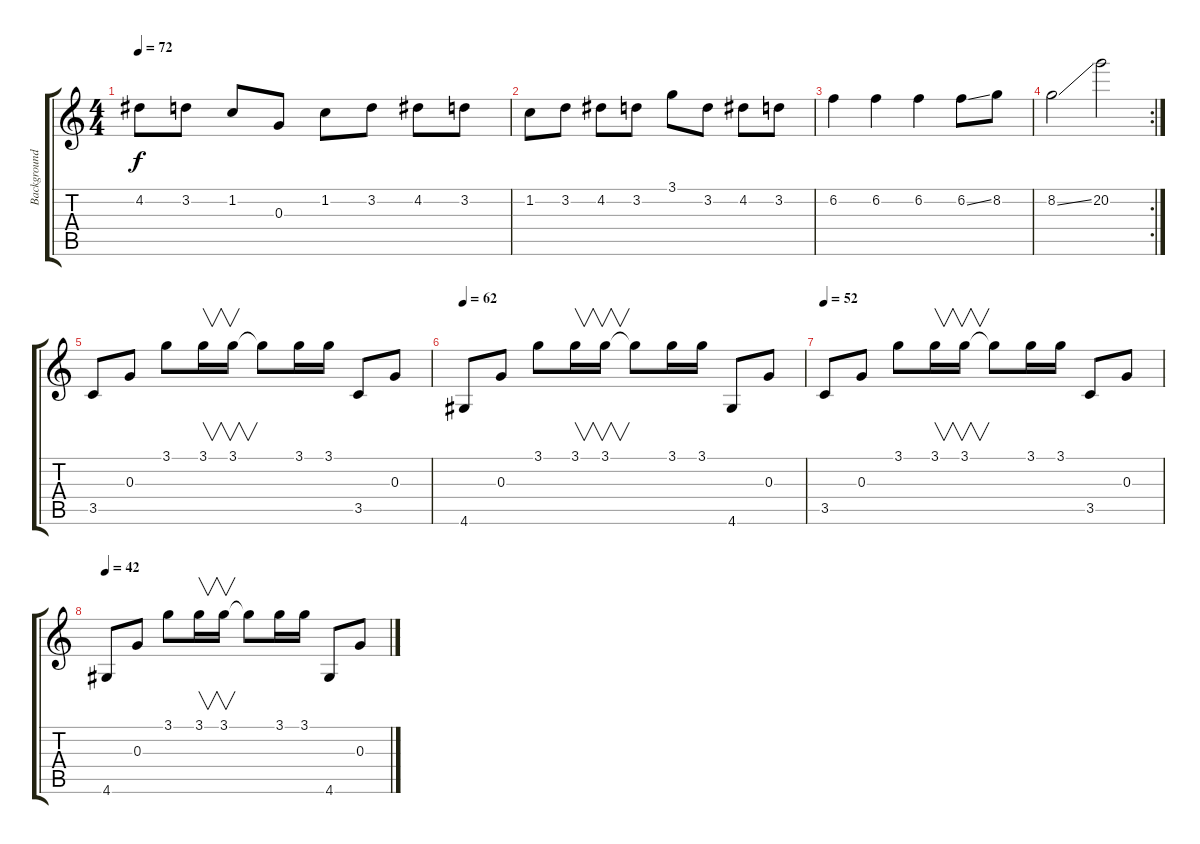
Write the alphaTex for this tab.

\track ("Background solo" "Background") {instrument electricguitarmuted}
\staff {score tabs}
\tuning (E4 B3 G3 D3 A2 E2) {hide}
\ts (4 4)
\tempo 72
\clef g2
\ks c
4.2.8{dy f} 3.2.8 1.2.8 0.3.8 1.2.8 3.2.8 4.2.8 3.2.8 |
1.2.8 3.2.8 4.2.8 3.2.8 3.1.8 3.2.8 4.2.8 3.2.8 |
6.2.4 6.2.4 6.2.4 6.2{ss}.8 8.2.8 |
\rc 2
8.2{ss}.2 20.2.2 |
3.5.8{volume 7} 0.3.8 3.1.8 3.1.16{v} 3.1.16{v} 3.1{t}.8 3.1.16 3.1.16 3.5.8 0.3.8 |
\tempo 62
4.6.8{volume 4} 0.3.8 3.1.8 3.1.16{v} 3.1.16{v} 3.1{t}.8 3.1.16 3.1.16 4.6.8 0.3.8 |
\tempo 52
3.5.8{volume 2} 0.3.8 3.1.8 3.1.16{v} 3.1.16{v} 3.1{t}.8 3.1.16 3.1.16 3.5.8 0.3.8 |
\tempo 42
4.6.8{volume 0} 0.3.8 3.1.8 3.1.16{v} 3.1.16{v} 3.1{t}.8 3.1.16 3.1.16 4.6.8 0.3.8
